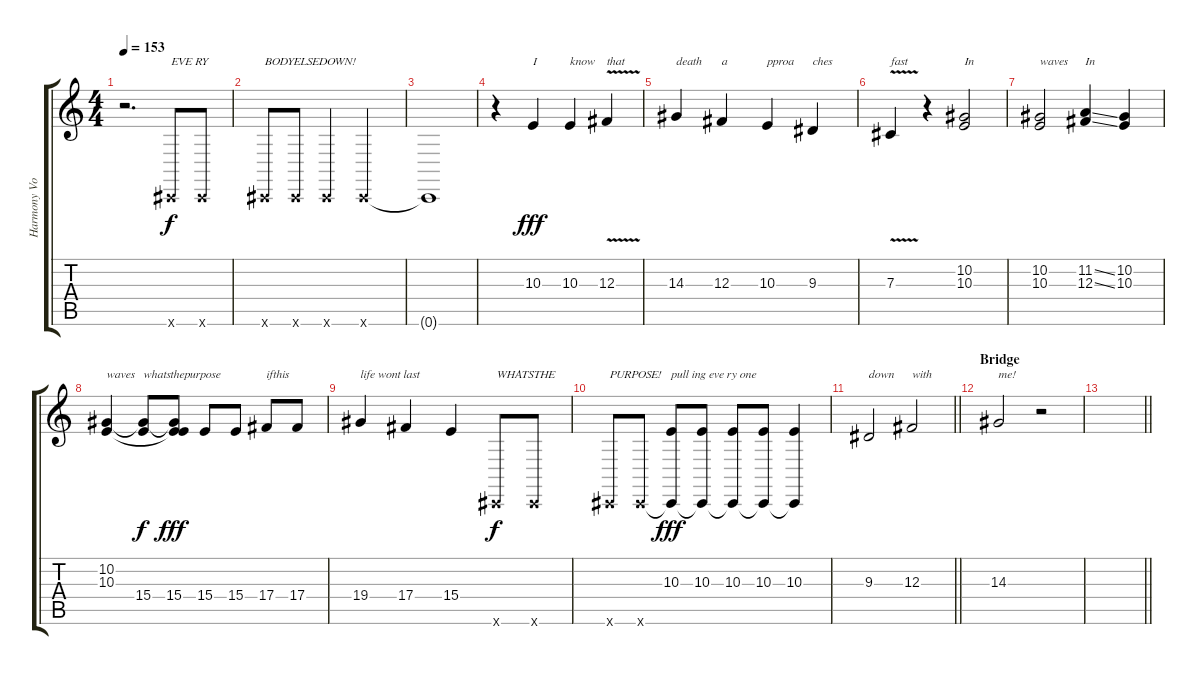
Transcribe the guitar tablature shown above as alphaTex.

\track ("Harmony Vocals" "Harmony Vo") {instrument oboe}
\staff {score tabs}
\tuning (Eb4 Bb3 Gb3 Db3 Ab2 Db2) {hide}
\ts (4 4)
\tempo 153
\clef g2
\ks c
r.2{d dy fff} 0.6{x}.8{txt "EVE RY" dy f} 0.6{x}.8 |
0.6{x}.8{txt "BODYELSEDOWN!"} 0.6{x}.8 0.6{x}.4 0.6{x}.2 |
0.6{t}.1 |
r.4 10.3.4{txt "I" dy fff} 10.3.4{txt "know"} 12.3{v}.4{txt "that"} |
14.3.4{txt "death"} 12.3.4{txt "a"} 10.3.4{txt "pproa"} 9.3.4{txt "ches"} |
7.3{v}.4{txt "fast"} r.4 (10.2 10.3).2{txt "In"} |
(10.2 10.3).2{txt "waves"} (11.2{ss} 12.3{ss}).4{txt "In"} (10.2 10.3).4 |
(10.2 10.3).4{txt "waves"} (10.2{t} 15.4).8{txt "whatsthepurpose" dy f} (10.2{t} 10.3{t} 15.4).8{dy fff} 15.4.8 15.4.8 17.4.8{txt "ifthis"} 17.4.8 |
19.4.4{txt "life wont last"} 17.4.4 15.4.4 0.6{x}.8{txt "WHATSTHE" dy f} 0.6{x}.8 |
0.6{x}.8{txt "PURPOSE!"} 0.6{x}.8 (10.3 0.6{t}).8{txt "pull ing eve ry one" dy fff} (10.3 0.6{t}).8 (10.3 0.6{t}).8 (10.3 0.6{t}).8 (10.3 0.6{t}).4 |
\barLineRight lightlight
9.3.2{txt "down "} 12.3.2{txt "with"} |
\section ("" "Bridge ")
14.3.2{txt "me!"} r.2 |
\barLineRight lightlight
